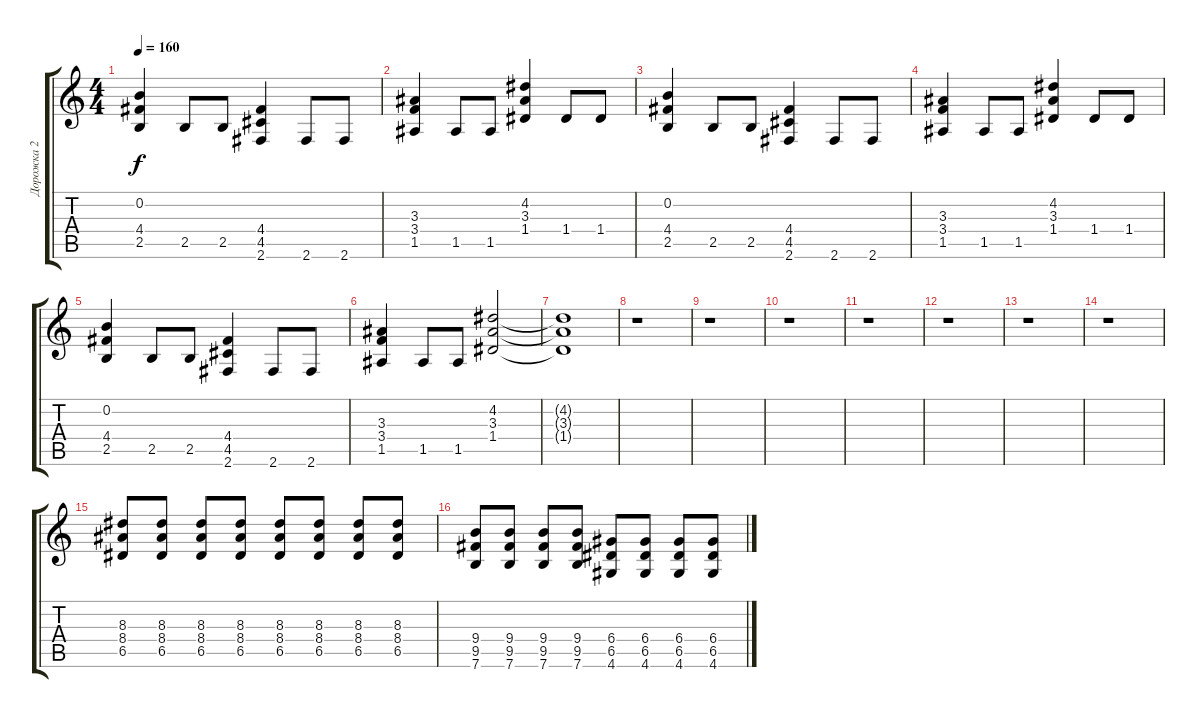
\track ("Дорожка 2" "Дорожка 2") {instrument electricguitarclean}
\staff {score tabs}
\tuning (E4 B3 G3 D3 A2 E2) {hide}
\ts (4 4)
\tempo 160
\clef g2
\ks c
(0.2 4.4 2.5).4{dy f} 2.5.8 2.5.8 (4.4 4.5 2.6).4 2.6.8 2.6.8 |
(3.3 3.4 1.5).4 1.5.8 1.5.8 (4.2 3.3 1.4).4 1.4.8 1.4.8 |
(0.2 4.4 2.5).4 2.5.8 2.5.8 (4.4 4.5 2.6).4 2.6.8 2.6.8 |
(3.3 3.4 1.5).4 1.5.8 1.5.8 (4.2 3.3 1.4).4 1.4.8 1.4.8 |
(0.2 4.4 2.5).4 2.5.8 2.5.8 (4.4 4.5 2.6).4 2.6.8 2.6.8 |
(3.3 3.4 1.5).4 1.5.8 1.5.8 (4.2 3.3 1.4).2 |
(4.2{t} 3.3{t} 1.4{t}).1 |
r.1 |
r.1 |
r.1 |
r.1 |
r.1 |
r.1 |
r.1 |
(8.3 8.4 6.5).8{volume 13 instrument distortionguitar} (8.3 8.4 6.5).8 (8.3 8.4 6.5).8 (8.3 8.4 6.5).8 (8.3 8.4 6.5).8 (8.3 8.4 6.5).8 (8.3 8.4 6.5).8 (8.3 8.4 6.5).8 |
(9.4 9.5 7.6).8 (9.4 9.5 7.6).8 (9.4 9.5 7.6).8 (9.4 9.5 7.6).8 (6.4 6.5 4.6).8 (6.4 6.5 4.6).8 (6.4 6.5 4.6).8 (6.4 6.5 4.6).8
